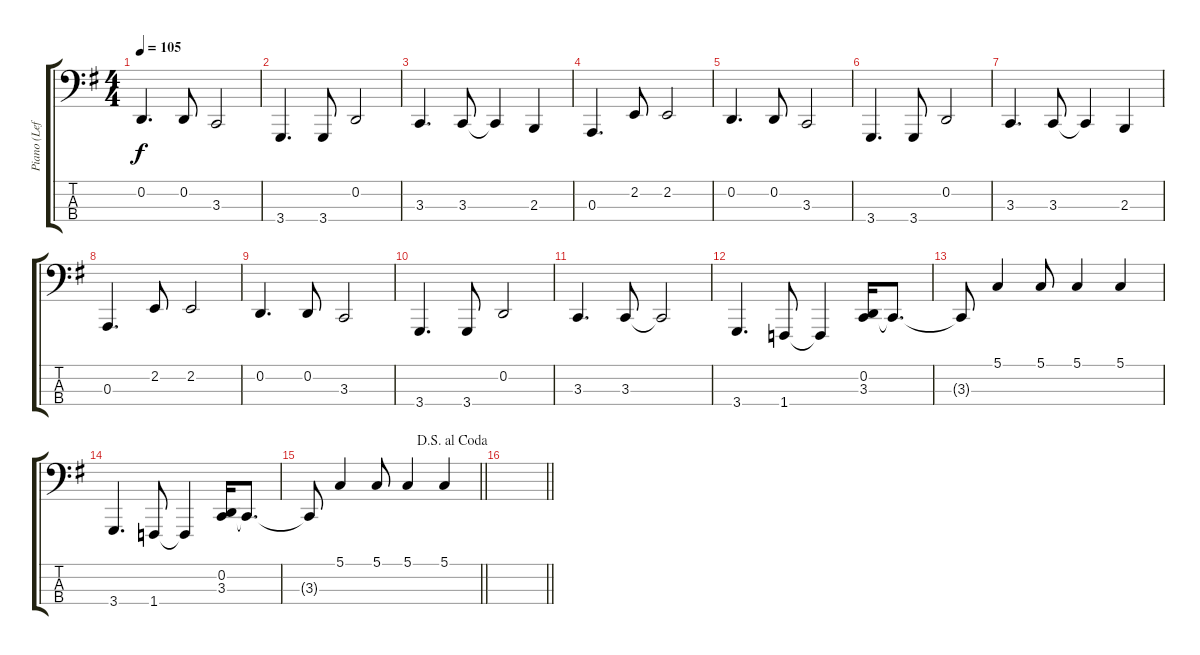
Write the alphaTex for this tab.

\track ("Piano (Left)" "Piano (Lef") {instrument electricgrandpiano}
\staff {score tabs}
\tuning (G2 D2 A1 E1) {hide}
\ts (4 4)
\tempo 105
\clef f4
\ks g
0.2.4{d dy f} 0.2.8 3.3.2 |
3.4.4{d} 3.4.8 0.2.2 |
3.3.4{d} 3.3.8 3.3{t}.4 2.3.4 |
0.3.4{d} 2.2.8 2.2.2 |
0.2.4{d} 0.2.8 3.3.2 |
3.4.4{d} 3.4.8 0.2.2 |
3.3.4{d} 3.3.8 3.3{t}.4 2.3.4 |
0.3.4{d} 2.2.8 2.2.2 |
0.2.4{d} 0.2.8 3.3.2 |
3.4.4{d} 3.4.8 0.2.2 |
3.3.4{d} 3.3.8 3.3{t}.2 |
3.4.4{d} 1.4.8 1.4{t}.4 (0.2 3.3).16 3.3{t}.8{d} |
3.3{t}.8 5.1.4 5.1.8 5.1.4 5.1.4 |
3.4.4{d} 1.4.8 1.4{t}.4 (0.2 3.3).16 3.3{t}.8{d} |
\jump dalsegnoalcoda
\barLineRight lightlight
3.3{t}.8 5.1.4 5.1.8 5.1.4 5.1.4 |
\barLineRight lightlight
